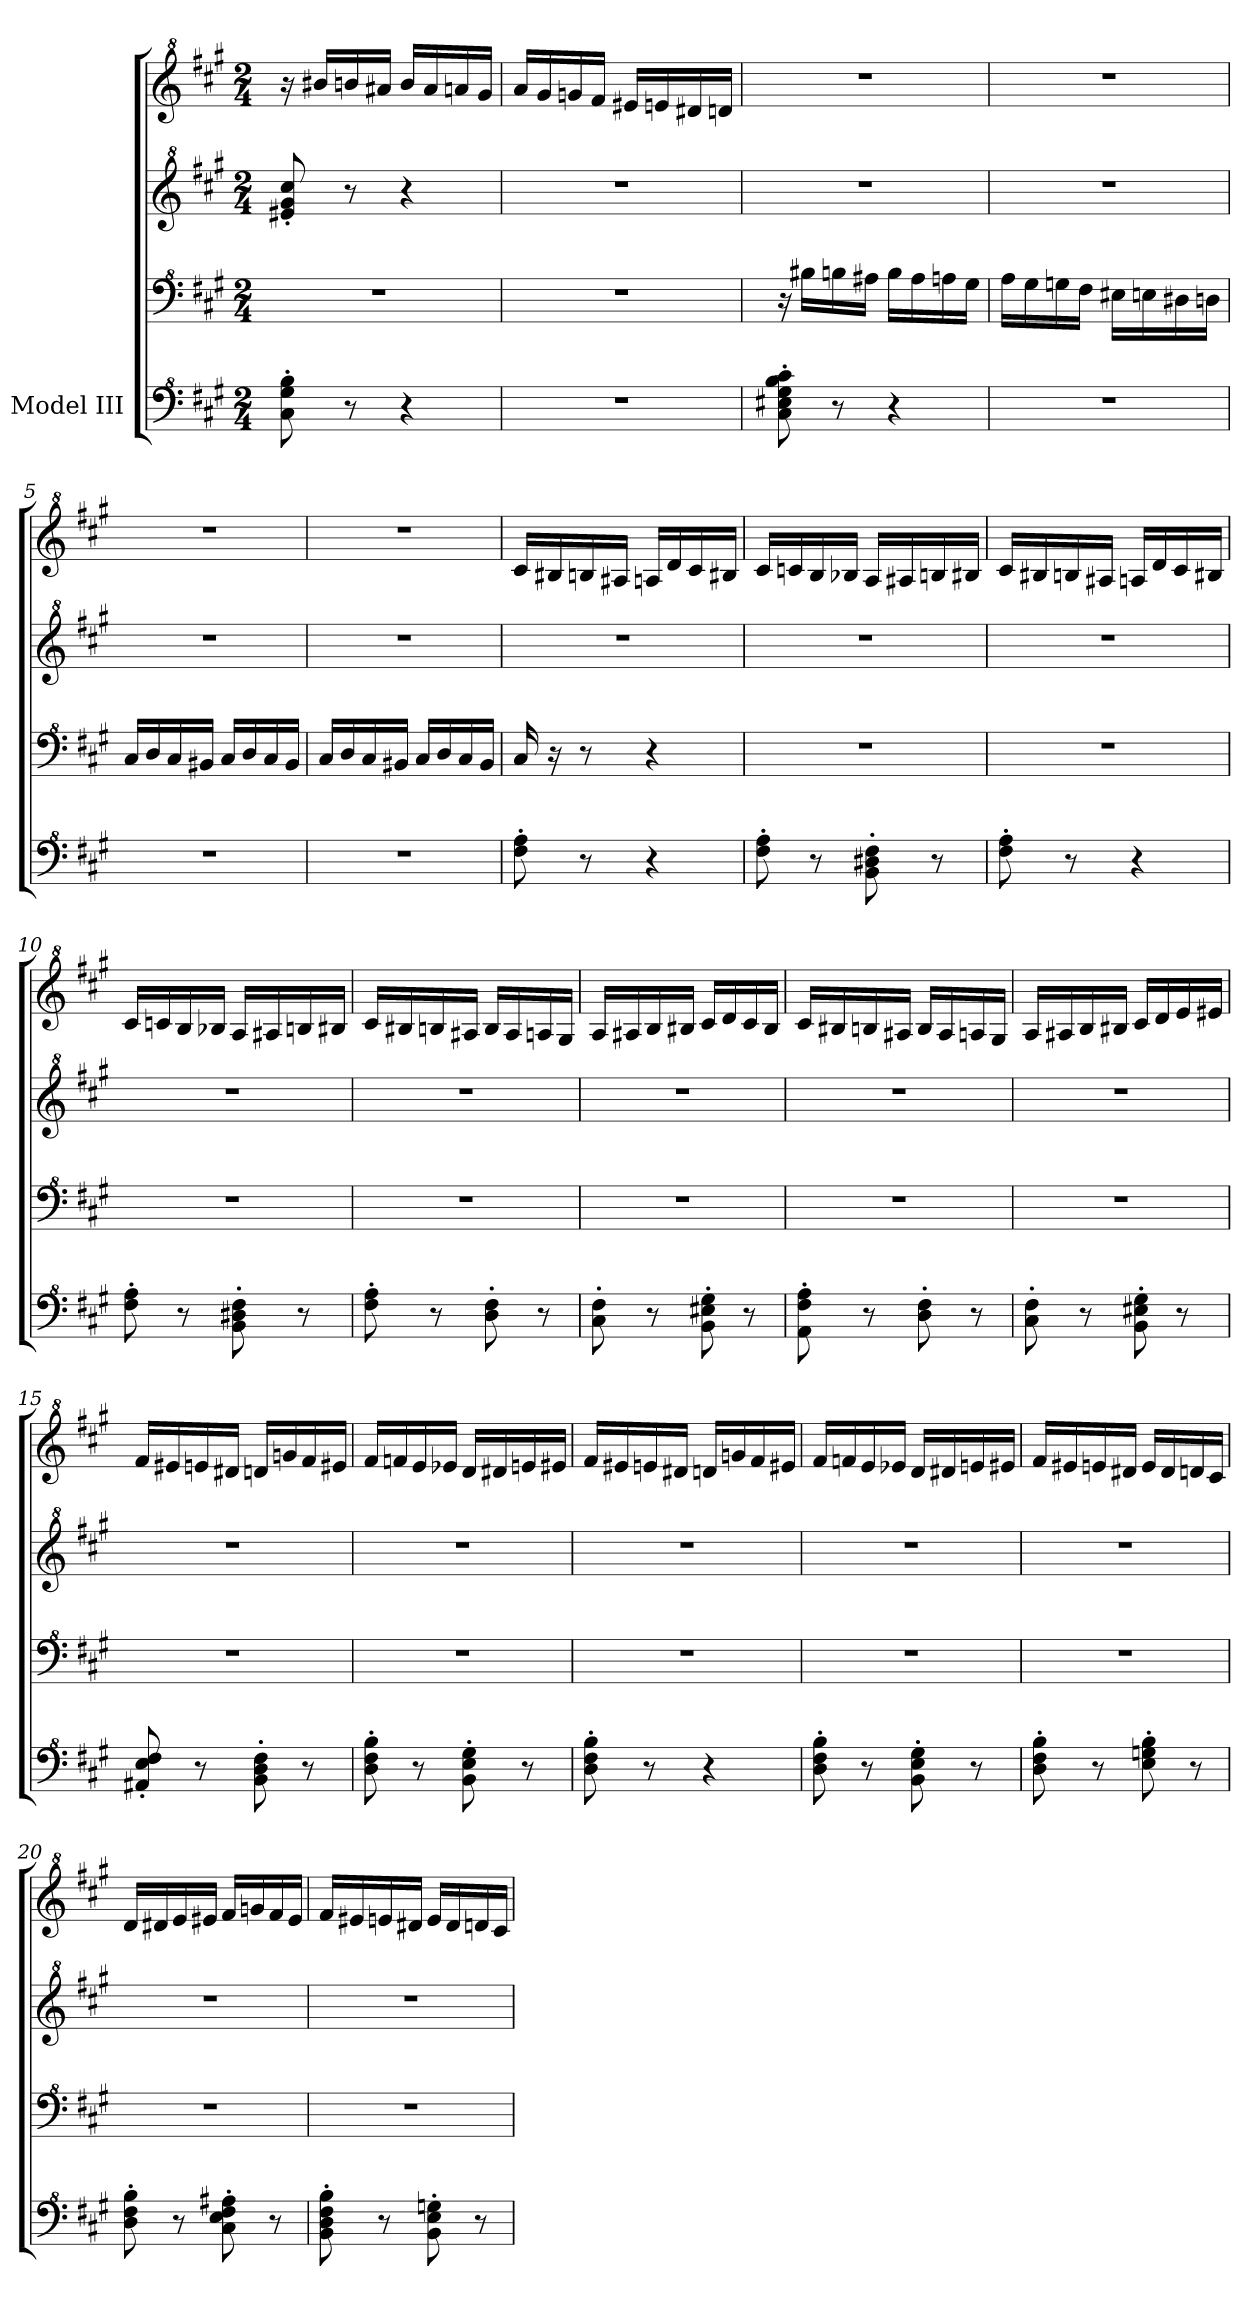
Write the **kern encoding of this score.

**kern	**kern	**kern	**kern
*part1	*part1	*part1	*part1
*staff4	*staff3	*staff2	*staff1
*I"Model III	*	*	*
*clefF^4	*clefF^4	*clefG^2	*clefG^2
*k[f#c#g#]	*k[f#c#g#]	*k[f#c#g#]	*k[f#c#g#]
*M2/4	*M2/4	*M2/4	*M2/4
*MM180	*MM180	*MM180	*MM180
=1	=1	=1	=1
8c#\' 8g#\' 8b\'	2r	8ee#X/' 8gg#/' 8ccc#/'	16r
.	.	.	16bb#X/LL
8r	.	8r	16bbn/
.	.	.	16aa#X/JJ
4r	.	4r	16bb/LL
.	.	.	16aa#/
.	.	.	16aan/
.	.	.	16gg#/JJ
=2	=2	=2	=2
2r	2r	2r	16aa/LL
.	.	.	16gg#/
.	.	.	16ggn/
.	.	.	16ff#/JJ
.	.	.	16ee#X/LL
.	.	.	16een/
.	.	.	16dd#X/
.	.	.	16ddn/JJ
=3	=3	=3	=3
8c#\' 8e#X\' 8g#\' 8b\' 8cc#\'	16r	2r	2r
.	16b#X\LL	.	.
8r	16bn\	.	.
.	16a#X\JJ	.	.
4r	16b\LL	.	.
.	16a#\	.	.
.	16an\	.	.
.	16g#\JJ	.	.
!!LO:LB:g=z
=4	=4	=4	=4
2r	16a\LL	2r	2r
.	16g#\	.	.
.	16gn\	.	.
.	16f#\JJ	.	.
.	16e#X\LL	.	.
.	16en\	.	.
.	16d#X\	.	.
.	16dn\JJ	.	.
=5	=5	=5	=5
2r	16c#/LL	2r	2r
.	16d/	.	.
.	16c#/	.	.
.	16B#X/JJ	.	.
.	16c#/LL	.	.
.	16d/	.	.
.	16c#/	.	.
.	16B#/JJ	.	.
=6	=6	=6	=6
2r	16c#/LL	2r	2r
.	16d/	.	.
.	16c#/	.	.
.	16B#X/JJ	.	.
.	16c#/LL	.	.
.	16d/	.	.
.	16c#/	.	.
.	16B#/JJ	.	.
=7	=7	=7	=7
8f#\' 8a\'	16c#/	2r	16cc#/LL
.	16r	.	16b#X/
8r	8r	.	16bn/
.	.	.	16a#X/JJ
4r	4r	.	16an/LL
.	.	.	16dd/
.	.	.	16cc#/
.	.	.	16b#X/JJ
!!LO:PB:g=z
=8	=8	=8	=8
8f#\' 8a\'	2r	2r	16cc#/LL
.	.	.	16ccn/
8r	.	.	16b/
.	.	.	16b-X/JJ
8B\' 8d#X\' 8f#\'	.	.	16a/LL
.	.	.	16a#X/
8r	.	.	16bn/
.	.	.	16b#X/JJ
=9	=9	=9	=9
8f#\' 8a\'	2r	2r	16cc#/LL
.	.	.	16b#X/
8r	.	.	16bn/
.	.	.	16a#X/JJ
4r	.	.	16an/LL
.	.	.	16dd/
.	.	.	16cc#/
.	.	.	16b#X/JJ
=10	=10	=10	=10
8f#\' 8a\'	2r	2r	16cc#/LL
.	.	.	16ccn/
8r	.	.	16b/
.	.	.	16b-X/JJ
8B\' 8d#X\' 8f#\'	.	.	16a/LL
.	.	.	16a#X/
8r	.	.	16bn/
.	.	.	16b#X/JJ
!!LO:LB:g=z
=11	=11	=11	=11
8f#\' 8a\'	2r	2r	16cc#/LL
.	.	.	16b#X/
8r	.	.	16bn/
.	.	.	16a#X/JJ
8d\' 8f#\'	.	.	16b/LL
.	.	.	16a#/
8r	.	.	16an/
.	.	.	16g#/JJ
=12	=12	=12	=12
8c#\' 8f#\'	2r	2r	16a/LL
.	.	.	16a#X/
8r	.	.	16b/
.	.	.	16b#X/JJ
8B\' 8e#X\' 8g#\'	.	.	16cc#/LL
.	.	.	16dd/
8r	.	.	16cc#/
.	.	.	16b#/JJ
=13	=13	=13	=13
8A\' 8f#\' 8a\'	2r	2r	16cc#/LL
.	.	.	16b#X/
8r	.	.	16bn/
.	.	.	16a#X/JJ
8d\' 8f#\'	.	.	16b/LL
.	.	.	16a#/
8r	.	.	16an/
.	.	.	16g#/JJ
!!LO:LB:g=z
=14	=14	=14	=14
8c#\' 8f#\'	2r	2r	16a/LL
.	.	.	16a#X/
8r	.	.	16b/
.	.	.	16b#X/JJ
8B\' 8e#X\' 8g#\'	.	.	16cc#/LL
.	.	.	16dd/
8r	.	.	16ee/
.	.	.	16ee#X/JJ
=15	=15	=15	=15
8A#X/' 8e/' 8f#/'	2r	2r	16ff#/LL
.	.	.	16ee#X/
8r	.	.	16een/
.	.	.	16dd#X/JJ
8B\' 8d\' 8f#\'	.	.	16ddn/LL
.	.	.	16ggn/
8r	.	.	16ff#/
.	.	.	16ee#X/JJ
=16	=16	=16	=16
8d\' 8f#\' 8b\'	2r	2r	16ff#/LL
.	.	.	16ffn/
8r	.	.	16ee/
.	.	.	16ee-X/JJ
8B\' 8e\' 8g#\'	.	.	16dd/LL
.	.	.	16dd#X/
8r	.	.	16een/
.	.	.	16ee#X/JJ
!!LO:PB:g=z
=17	=17	=17	=17
8d\' 8f#\' 8b\'	2r	2r	16ff#/LL
.	.	.	16ee#X/
8r	.	.	16een/
.	.	.	16dd#X/JJ
4r	.	.	16ddn/LL
.	.	.	16ggn/
.	.	.	16ff#/
.	.	.	16ee#X/JJ
=18	=18	=18	=18
8d\' 8f#\' 8b\'	2r	2r	16ff#/LL
.	.	.	16ffn/
8r	.	.	16ee/
.	.	.	16ee-X/JJ
8B\' 8e\' 8g#\'	.	.	16dd/LL
.	.	.	16dd#X/
8r	.	.	16een/
.	.	.	16ee#X/JJ
=19	=19	=19	=19
8d\' 8f#\' 8b\'	2r	2r	16ff#/LL
.	.	.	16ee#X/
8r	.	.	16een/
.	.	.	16dd#X/JJ
8e\' 8gn\' 8b\'	.	.	16ee/LL
.	.	.	16dd#/
8r	.	.	16ddn/
.	.	.	16cc#/JJ
!!LO:LB:g=z
=20	=20	=20	=20
8d\' 8f#\' 8b\'	2r	2r	16dd/LL
.	.	.	16dd#X/
8r	.	.	16ee/
.	.	.	16ee#X/JJ
8c#\' 8e\' 8f#\' 8a#X\'	.	.	16ff#/LL
.	.	.	16ggn/
8r	.	.	16ff#/
.	.	.	16ee#/JJ
=21	=21	=21	=21
8B\' 8d\' 8f#\' 8b\'	2r	2r	16ff#/LL
.	.	.	16ee#X/
8r	.	.	16een/
.	.	.	16dd#X/JJ
8B\' 8e\' 8gn\'	.	.	16ee/LL
.	.	.	16dd#/
8r	.	.	16ddn/
.	.	.	16cc#/JJ
=	=	=	=
*-	*-	*-	*-
